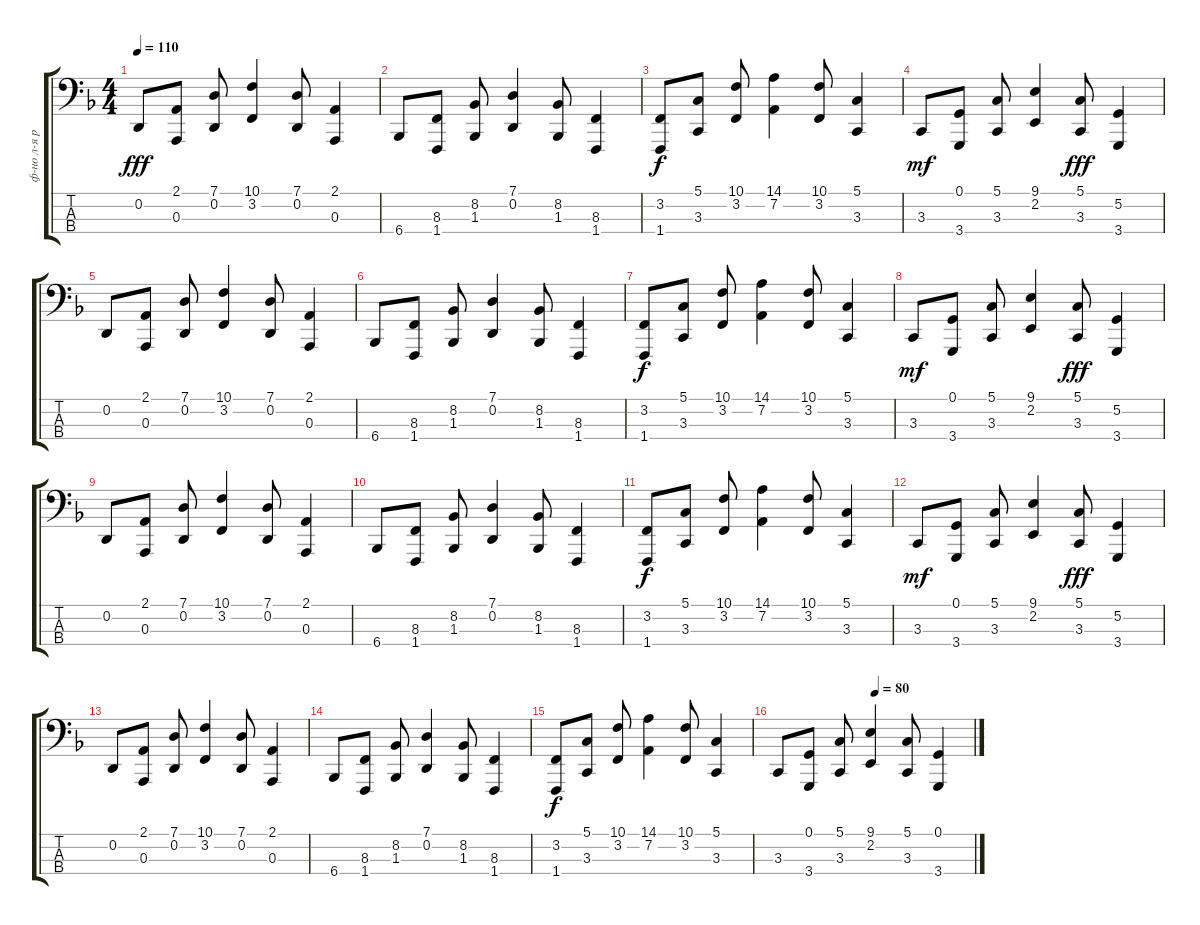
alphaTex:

\track ("ф-но л-я р" "ф-но л-я р") {instrument acousticgrandpiano}
\staff {score tabs}
\tuning (G2 D2 A1 E1) {hide}
\ts (4 4)
\tempo 110
\clef f4
\ks f
0.2.8{dy fff} (2.1 0.3).8 (7.1 0.2).8 (10.1 3.2).4 (7.1 0.2).8 (2.1 0.3).4 |
6.4.8 (8.3 1.4).8 (8.2 1.3).8 (7.1 0.2).4 (8.2 1.3).8 (8.3 1.4).4 |
(3.2 1.4).8{dy f} (5.1 3.3).8 (10.1 3.2).8 (14.1 7.2).4 (10.1 3.2).8 (5.1 3.3).4 |
3.3.8{dy mf} (0.1 3.4).8 (5.1 3.3).8 (9.1 2.2).4 (5.1 3.3).8{dy fff} (5.2 3.4).4 |
0.2.8 (2.1 0.3).8 (7.1 0.2).8 (10.1 3.2).4 (7.1 0.2).8 (2.1 0.3).4 |
6.4.8 (8.3 1.4).8 (8.2 1.3).8 (7.1 0.2).4 (8.2 1.3).8 (8.3 1.4).4 |
(3.2 1.4).8{dy f} (5.1 3.3).8 (10.1 3.2).8 (14.1 7.2).4 (10.1 3.2).8 (5.1 3.3).4 |
3.3.8{dy mf} (0.1 3.4).8 (5.1 3.3).8 (9.1 2.2).4 (5.1 3.3).8{dy fff} (5.2 3.4).4 |
0.2.8 (2.1 0.3).8 (7.1 0.2).8 (10.1 3.2).4 (7.1 0.2).8 (2.1 0.3).4 |
6.4.8 (8.3 1.4).8 (8.2 1.3).8 (7.1 0.2).4 (8.2 1.3).8 (8.3 1.4).4 |
(3.2 1.4).8{dy f} (5.1 3.3).8 (10.1 3.2).8 (14.1 7.2).4 (10.1 3.2).8 (5.1 3.3).4 |
3.3.8{dy mf} (0.1 3.4).8 (5.1 3.3).8 (9.1 2.2).4 (5.1 3.3).8{dy fff} (5.2 3.4).4 |
0.2.8 (2.1 0.3).8 (7.1 0.2).8 (10.1 3.2).4 (7.1 0.2).8 (2.1 0.3).4 |
6.4.8 (8.3 1.4).8 (8.2 1.3).8 (7.1 0.2).4 (8.2 1.3).8 (8.3 1.4).4 |
(3.2 1.4).8{dy f} (5.1 3.3).8 (10.1 3.2).8 (14.1 7.2).4 (10.1 3.2).8 (5.1 3.3).4 |
\tempo (80 0.5)
3.3.8 (0.1 3.4).8 (5.1 3.3).8 (9.1 2.2).4 (5.1 3.3).8 (0.1 3.4).4
